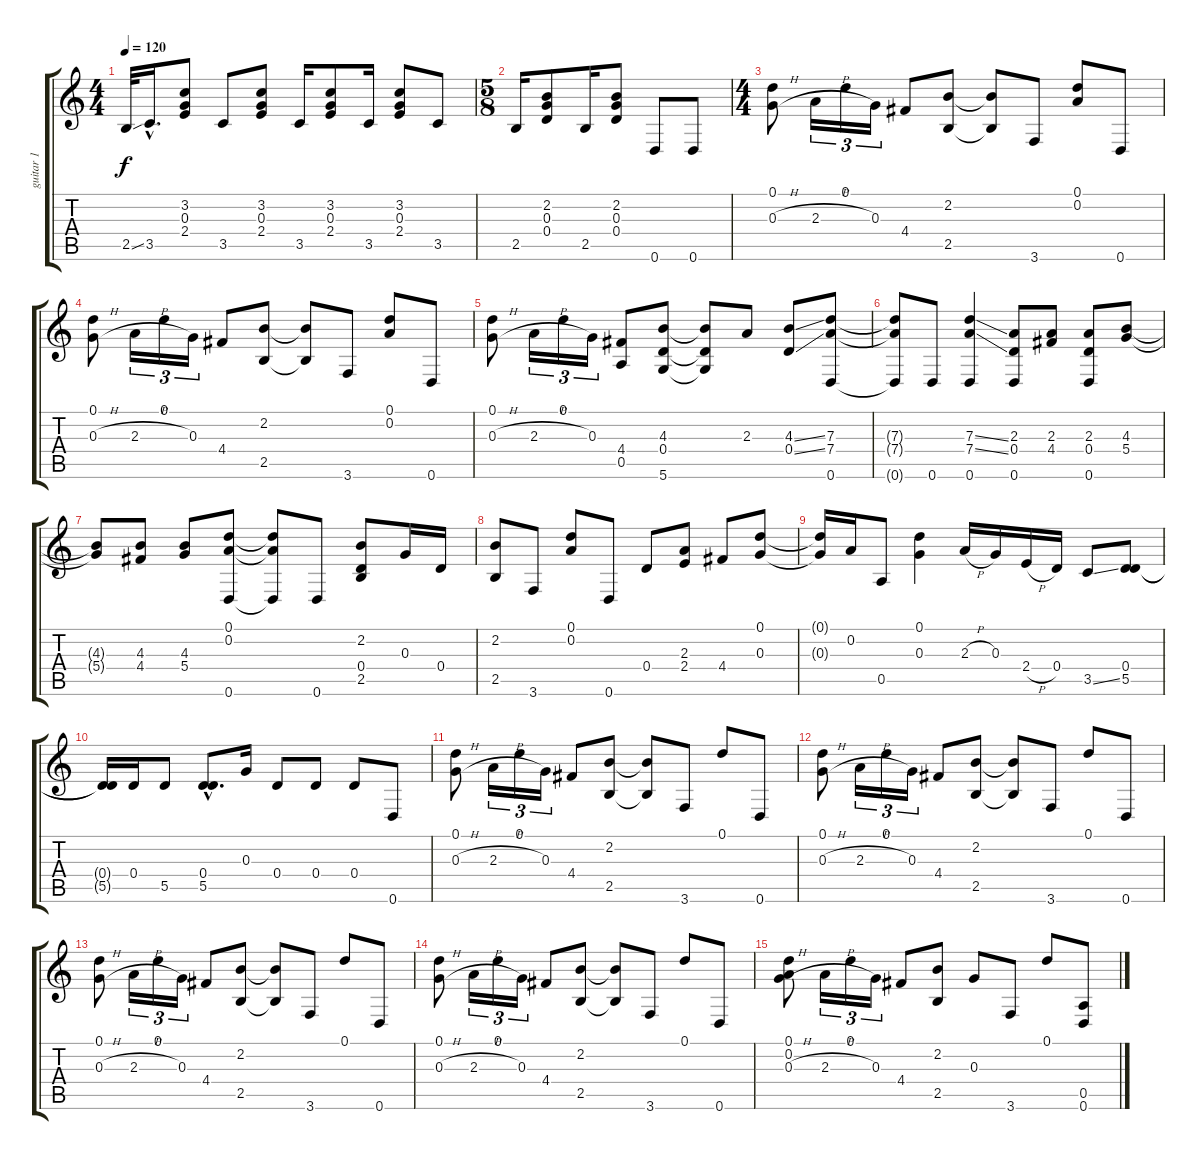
\track ("guitar 1" "guitar 1") {instrument acousticguitarsteel}
\staff {score tabs}
\tuning (D4 A3 G3 D3 A2 D2) {hide}
\ts (4 4)
\tempo 120
\clef g2
\ks c
2.5{ss}.32{dy f} 3.5{hac}.16{d} (3.2 0.3 2.4).8 3.5.8 (3.2 0.3 2.4).8 3.5.16 (3.2 0.3 2.4).8 3.5.16 (3.2 0.3 2.4).8 3.5.8 |
\ts (5 8)
2.5.16 (2.2 0.3 0.4).8 2.5.16 (2.2 0.3 0.4).8 0.6.8 0.6.8 |
\ts (4 4)
(0.1 0.3{h}).8 2.3{h}.16{tu (3 2)} 0.1.16{tu (3 2)} 0.3.16{tu (3 2)} 4.4.8 (2.2 2.5).8 (2.2{t} 2.5{t}).8 3.6.8 (0.1 0.2).8 0.6.8 |
(0.1 0.3{h}).8 2.3{h}.16{tu (3 2)} 0.1.16{tu (3 2)} 0.3.16{tu (3 2)} 4.4.8 (2.2 2.5).8 (2.2{t} 2.5{t}).8 3.6.8 (0.1 0.2).8 0.6.8 |
(0.1 0.3{h}).8 2.3{h}.16{tu (3 2)} 0.1.16{tu (3 2)} 0.3.16{tu (3 2)} (4.4 0.5).8 (4.3 0.4 5.6).8 (4.3{t} 0.4{t} 5.6{t}).8 2.3.8 (4.3{ss} 0.4{ss}).8 (7.3 7.4 0.6).8 |
(7.3{t} 7.4{t} 0.6{t}).8 0.6.8 (7.3{ss} 7.4{ss} 0.6).4 (2.3 0.4 0.6).8 (2.3 4.4).8 (2.3 0.4 0.6).8 (4.3 5.4).8 |
(4.3{t} 5.4{t}).8 (4.3 4.4).8 (4.3 5.4).8 (0.1 0.2 0.6).8 (0.1{t} 0.2{t} 0.6{t}).8 0.6.8 (2.2 0.4 2.5).8 0.3.16 0.4.16 |
(2.2 2.5).8 3.6.8 (0.1 0.2).8 0.6.8 0.4.8 (2.3 2.4).8 4.4.8 (0.1 0.3).8 |
(0.1{t} 0.3{t}).16 0.2.16 0.5.8 (0.1 0.3).4 2.3{h}.16 0.3.16 2.4{h}.16 0.4.16 3.5{ss}.8 (0.4 5.5).8 |
(0.4{t} 5.5{t}).16 0.4.16 5.5.8 (0.4{hac} 5.5{hac}).8{d} 0.3.16 0.4.8 0.4.8 0.4.8 0.6.8 |
(0.1 0.3{h}).8 2.3{h}.16{tu (3 2)} 0.1.16{tu (3 2)} 0.3.16{tu (3 2)} 4.4.8 (2.2 2.5).8 (2.2{t} 2.5{t}).8 3.6.8 0.1.8 0.6.8 |
(0.1 0.3{h}).8 2.3{h}.16{tu (3 2)} 0.1.16{tu (3 2)} 0.3.16{tu (3 2)} 4.4.8 (2.2 2.5).8 (2.2{t} 2.5{t}).8 3.6.8 0.1.8 0.6.8 |
(0.1 0.3{h}).8 2.3{h}.16{tu (3 2)} 0.1.16{tu (3 2)} 0.3.16{tu (3 2)} 4.4.8 (2.2 2.5).8 (2.2{t} 2.5{t}).8 3.6.8 0.1.8 0.6.8 |
(0.1 0.3{h}).8 2.3{h}.16{tu (3 2)} 0.1.16{tu (3 2)} 0.3.16{tu (3 2)} 4.4.8 (2.2 2.5).8 (2.2{t} 2.5{t}).8 3.6.8 0.1.8 0.6.8 |
(0.1 0.2 0.3{h}).8 2.3{h}.16{tu (3 2)} 0.1.16{tu (3 2)} 0.3.16{tu (3 2)} 4.4.8 (2.2 2.5).8 0.3.8 3.6.8 0.1.8 (0.5 0.6).8
